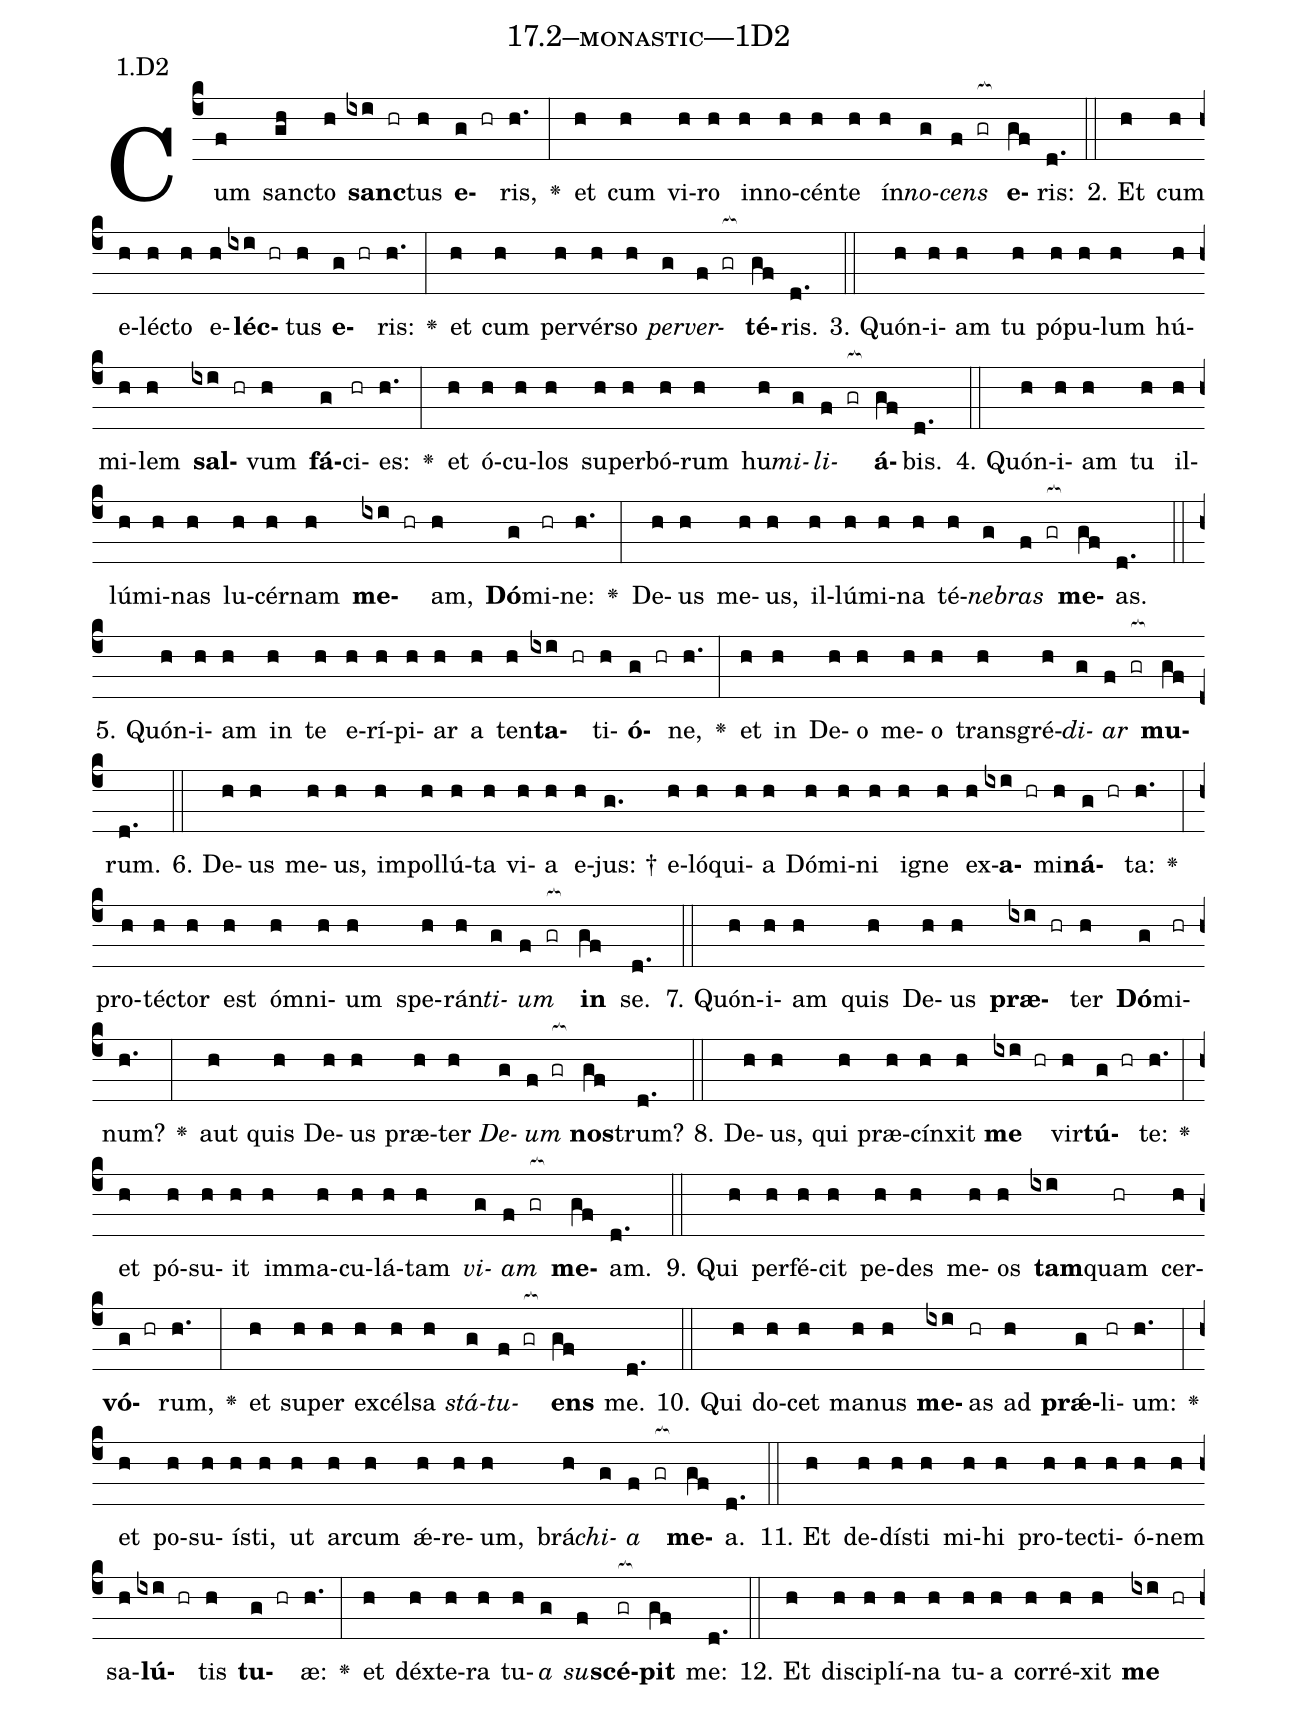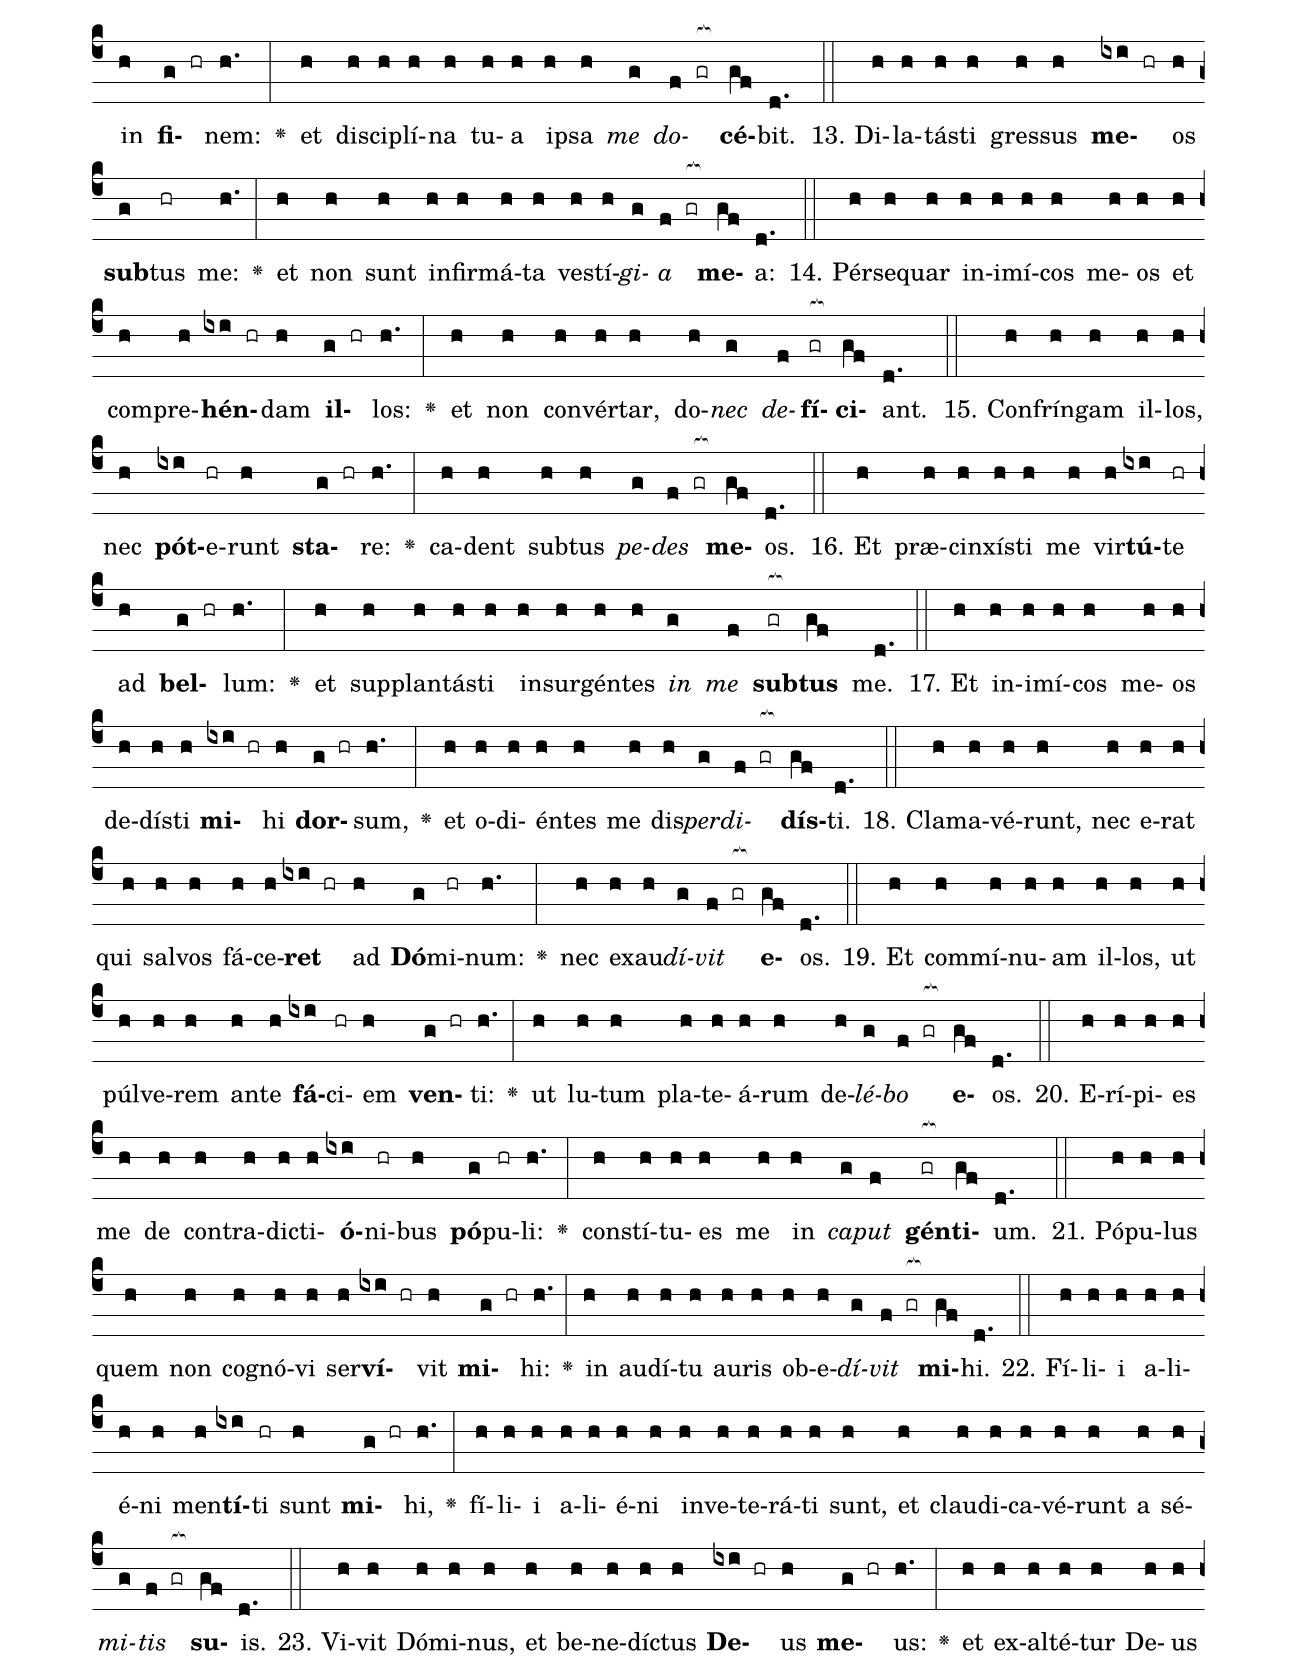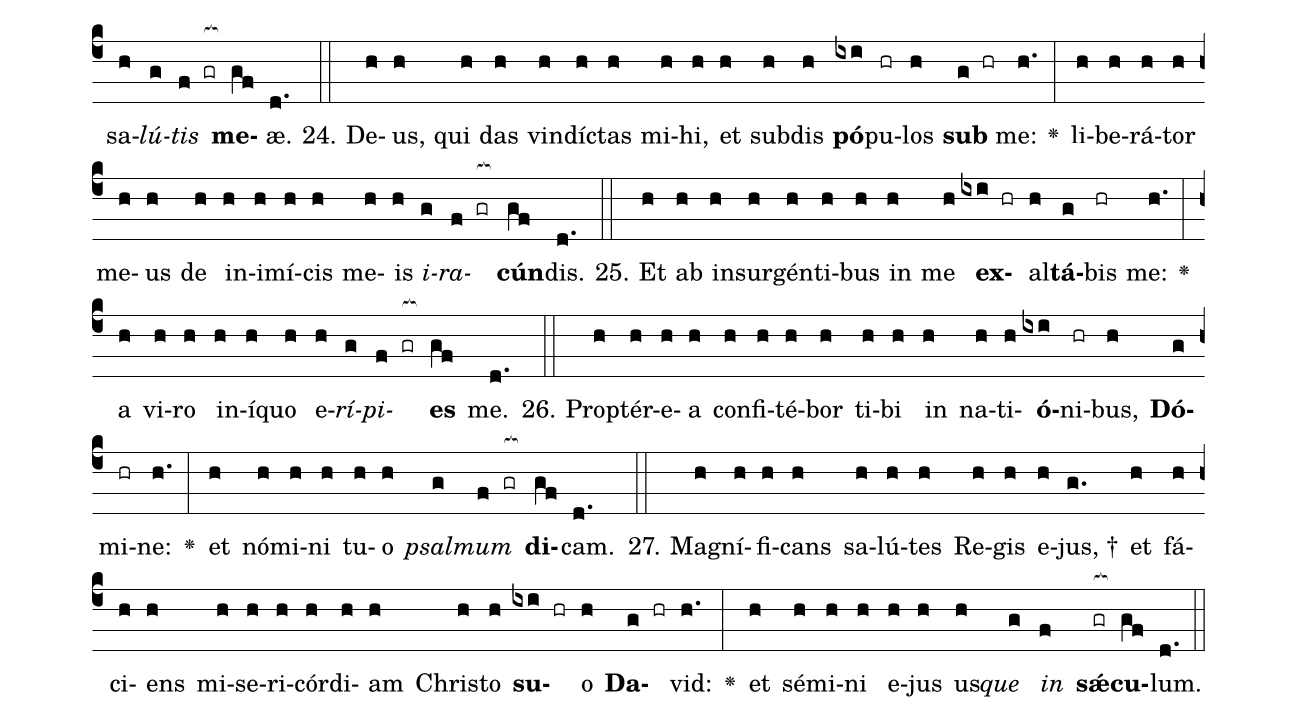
name: 17.2--monastic---1D2;
annotation: 1.D2;
%%
(c4)Cum(f) sanc(gh)to(h) <b>sanc</b>(ixi hr)tus(h) <b>e</b>(g hr)ris,(h.) <v>\greheightstar</v>(:) et(h) cum(h) vi(h)ro(h) in(h)no(h)cén(h)te(h) ín(h)<i>no</i>(g)<i>cens</i>(f gr[ocb:1{]) <b>e</b>(gf[ocb:0}])ris:(d.) (::)
2. Et(h) cum(h) e(h)léc(h)to(h) e(h)<b>léc</b>(ixi hr)tus(h) <b>e</b>(g hr)ris:(h.) <v>\greheightstar</v>(:) et(h) cum(h) per(h)vér(h)so(h) <i>per</i>(g)<i>ver</i>(f gr[ocb:1{])<b>té</b>(gf[ocb:0}])ris.(d.) (::)
3. Quón(h)i(h)am(h) tu(h) pó(h)pu(h)lum(h) hú(h)mi(h)lem(h) <b>sal</b>(ixi hr)vum(h) <b>fá</b>(g)ci(hr)es:(h.) <v>\greheightstar</v>(:) et(h) ó(h)cu(h)los(h) su(h)per(h)bó(h)rum(h) hu(h)<i>mi</i>(g)<i>li</i>(f gr[ocb:1{])<b>á</b>(gf[ocb:0}])bis.(d.) (::)
4. Quón(h)i(h)am(h) tu(h) il(h)lú(h)mi(h)nas(h) lu(h)cér(h)nam(h) <b>me</b>(ixi hr)am,(h) <b>Dó</b>(g)mi(hr)ne:(h.) <v>\greheightstar</v>(:) De(h)us(h) me(h)us,(h) il(h)lú(h)mi(h)na(h) té(h)<i>ne</i>(g)<i>bras</i>(f gr[ocb:1{]) <b>me</b>(gf[ocb:0}])as.(d.) (::)
5. Quón(h)i(h)am(h) in(h) te(h) e(h)rí(h)pi(h)ar(h) a(h) ten(h)<b>ta</b>(ixi hr)ti(h)<b>ó</b>(g hr)ne,(h.) <v>\greheightstar</v>(:) et(h) in(h) De(h)o(h) me(h)o(h) trans(h)gré(h)<i>di</i>(g)<i>ar</i>(f gr[ocb:1{]) <b>mu</b>(gf[ocb:0}])rum.(d.) (::)
6. De(h)us(h) me(h)us,(h) im(h)pol(h)lú(h)ta(h) vi(h)a(h) e(h)jus: †(g.) e(h)ló(h)qui(h)a(h) Dó(h)mi(h)ni(h) i(h)gne(h) ex(h)<b>a</b>(ixi hr)mi(h)<b>ná</b>(g hr)ta:(h.) <v>\greheightstar</v>(:) pro(h)téc(h)tor(h) est(h) óm(h)ni(h)um(h) spe(h)rán(h)<i>ti</i>(g)<i>um</i>(f gr[ocb:1{]) <b>in</b>(gf[ocb:0}]) se.(d.) (::)
7. Quón(h)i(h)am(h) quis(h) De(h)us(h) <b>præ</b>(ixi hr)ter(h) <b>Dó</b>(g)mi(hr)num?(h.) <v>\greheightstar</v>(:) aut(h) quis(h) De(h)us(h) præ(h)ter(h) <i>De</i>(g)<i>um</i>(f gr[ocb:1{]) <b>nos</b>(gf[ocb:0}])trum?(d.) (::)
8. De(h)us,(h) qui(h) præ(h)cín(h)xit(h) <b>me</b>(ixi hr) vir(h)<b>tú</b>(g hr)te:(h.) <v>\greheightstar</v>(:) et(h) pó(h)su(h)it(h) im(h)ma(h)cu(h)lá(h)tam(h) <i>vi</i>(g)<i>am</i>(f gr[ocb:1{]) <b>me</b>(gf[ocb:0}])am.(d.) (::)
9. Qui(h) per(h)fé(h)cit(h) pe(h)des(h) me(h)os(h) <b>tam</b>(ixi)quam(hr) cer(h)<b>vó</b>(g hr)rum,(h.) <v>\greheightstar</v>(:) et(h) su(h)per(h) ex(h)cél(h)sa(h) <i>stá</i>(g)<i>tu</i>(f gr[ocb:1{])<b>ens</b>(gf[ocb:0}]) me.(d.) (::)
10. Qui(h) do(h)cet(h) ma(h)nus(h) <b>me</b>(ixi)as(hr) ad(h) <b>prǽ</b>(g)li(hr)um:(h.) <v>\greheightstar</v>(:) et(h) po(h)su(h)ís(h)ti,(h) ut(h) ar(h)cum(h) ǽ(h)re(h)um,(h) brá(h)<i>chi</i>(g)<i>a</i>(f gr[ocb:1{]) <b>me</b>(gf[ocb:0}])a.(d.) (::)
11. Et(h) de(h)dís(h)ti(h) mi(h)hi(h) pro(h)tec(h)ti(h)ó(h)nem(h) sa(h)<b>lú</b>(ixi hr)tis(h) <b>tu</b>(g hr)æ:(h.) <v>\greheightstar</v>(:) et(h) déx(h)te(h)ra(h) tu(h)<i>a</i>(g) <i>su</i>(f)<b>scé</b>(gr[ocb:1{])<b>pit</b>(gf[ocb:0}]) me:(d.) (::)
12. Et(h) di(h)sci(h)plí(h)na(h) tu(h)a(h) cor(h)ré(h)xit(h) <b>me</b>(ixi hr) in(h) <b>fi</b>(g hr)nem:(h.) <v>\greheightstar</v>(:) et(h) di(h)sci(h)plí(h)na(h) tu(h)a(h) ip(h)sa(h) <i>me</i>(g) <i>do</i>(f gr[ocb:1{])<b>cé</b>(gf[ocb:0}])bit.(d.) (::)
13. Di(h)la(h)tás(h)ti(h) gres(h)sus(h) <b>me</b>(ixi hr)os(h) <b>sub</b>(g)tus(hr) me:(h.) <v>\greheightstar</v>(:) et(h) non(h) sunt(h) in(h)fir(h)má(h)ta(h) ves(h)tí(h)<i>gi</i>(g)<i>a</i>(f gr[ocb:1{]) <b>me</b>(gf[ocb:0}])a:(d.) (::)
14. Pér(h)se(h)quar(h) in(h)i(h)mí(h)cos(h) me(h)os(h) et(h) com(h)pre(h)<b>hén</b>(ixi hr)dam(h) <b>il</b>(g hr)los:(h.) <v>\greheightstar</v>(:) et(h) non(h) con(h)vér(h)tar,(h) do(h)<i>nec</i>(g) <i>de</i>(f)<b>fí</b>(gr[ocb:1{])<b>ci</b>(gf[ocb:0}])ant.(d.) (::)
15. Con(h)frín(h)gam(h) il(h)los,(h) nec(h) <b>pót</b>(ixi)e(hr)runt(h) <b>sta</b>(g hr)re:(h.) <v>\greheightstar</v>(:) ca(h)dent(h) sub(h)tus(h) <i>pe</i>(g)<i>des</i>(f gr[ocb:1{]) <b>me</b>(gf[ocb:0}])os.(d.) (::)
16. Et(h) præ(h)cin(h)xís(h)ti(h) me(h) vir(h)<b>tú</b>(ixi)te(hr) ad(h) <b>bel</b>(g hr)lum:(h.) <v>\greheightstar</v>(:) et(h) sup(h)plan(h)tás(h)ti(h) in(h)sur(h)gén(h)tes(h) <i>in</i>(g) <i>me</i>(f) <b>sub</b>(gr[ocb:1{])<b>tus</b>(gf[ocb:0}]) me.(d.) (::)
17. Et(h) in(h)i(h)mí(h)cos(h) me(h)os(h) de(h)dís(h)ti(h) <b>mi</b>(ixi hr)hi(h) <b>dor</b>(g hr)sum,(h.) <v>\greheightstar</v>(:) et(h) o(h)di(h)én(h)tes(h) me(h) dis(h)<i>per</i>(g)<i>di</i>(f gr[ocb:1{])<b>dís</b>(gf[ocb:0}])ti.(d.) (::)
18. Cla(h)ma(h)vé(h)runt,(h) nec(h) e(h)rat(h) qui(h) sal(h)vos(h) fá(h)ce(h)<b>ret</b>(ixi hr) ad(h) <b>Dó</b>(g)mi(hr)num:(h.) <v>\greheightstar</v>(:) nec(h) ex(h)au(h)<i>dí</i>(g)<i>vit</i>(f gr[ocb:1{]) <b>e</b>(gf[ocb:0}])os.(d.) (::)
19. Et(h) com(h)mí(h)nu(h)am(h) il(h)los,(h) ut(h) púl(h)ve(h)rem(h) an(h)te(h) <b>fá</b>(ixi)ci(hr)em(h) <b>ven</b>(g hr)ti:(h.) <v>\greheightstar</v>(:) ut(h) lu(h)tum(h) pla(h)te(h)á(h)rum(h) de(h)<i>lé</i>(g)<i>bo</i>(f gr[ocb:1{]) <b>e</b>(gf[ocb:0}])os.(d.) (::)
20. E(h)rí(h)pi(h)es(h) me(h) de(h) con(h)tra(h)dic(h)ti(h)<b>ó</b>(ixi)ni(hr)bus(h) <b>pó</b>(g)pu(hr)li:(h.) <v>\greheightstar</v>(:) con(h)stí(h)tu(h)es(h) me(h) in(h) <i>ca</i>(g)<i>put</i>(f) <b>gén</b>(gr[ocb:1{])<b>ti</b>(gf[ocb:0}])um.(d.) (::)
21. Pó(h)pu(h)lus(h) quem(h) non(h) co(h)gnó(h)vi(h) ser(h)<b>ví</b>(ixi hr)vit(h) <b>mi</b>(g hr)hi:(h.) <v>\greheightstar</v>(:) in(h) au(h)dí(h)tu(h) au(h)ris(h) ob(h)e(h)<i>dí</i>(g)<i>vit</i>(f gr[ocb:1{]) <b>mi</b>(gf[ocb:0}])hi.(d.) (::)
22. Fí(h)li(h)i(h) a(h)li(h)é(h)ni(h) men(h)<b>tí</b>(ixi)ti(hr) sunt(h) <b>mi</b>(g hr)hi,(h.) <v>\greheightstar</v>(:) fí(h)li(h)i(h) a(h)li(h)é(h)ni(h) in(h)ve(h)te(h)rá(h)ti(h) sunt,(h) et(h) clau(h)di(h)ca(h)vé(h)runt(h) a(h) sé(h)<i>mi</i>(g)<i>tis</i>(f gr[ocb:1{]) <b>su</b>(gf[ocb:0}])is.(d.) (::)
23. Vi(h)vit(h) Dó(h)mi(h)nus,(h) et(h) be(h)ne(h)díc(h)tus(h) <b>De</b>(ixi hr)us(h) <b>me</b>(g hr)us:(h.) <v>\greheightstar</v>(:) et(h) ex(h)al(h)té(h)tur(h) De(h)us(h) sa(h)<i>lú</i>(g)<i>tis</i>(f gr[ocb:1{]) <b>me</b>(gf[ocb:0}])æ.(d.) (::)
24. De(h)us,(h) qui(h) das(h) vin(h)díc(h)tas(h) mi(h)hi,(h) et(h) sub(h)dis(h) <b>pó</b>(ixi)pu(hr)los(h) <b>sub</b>(g hr) me:(h.) <v>\greheightstar</v>(:) li(h)be(h)rá(h)tor(h) me(h)us(h) de(h) in(h)i(h)mí(h)cis(h) me(h)is(h) <i>i</i>(g)<i>ra</i>(f gr[ocb:1{])<b>cún</b>(gf[ocb:0}])dis.(d.) (::)
25. Et(h) ab(h) in(h)sur(h)gén(h)ti(h)bus(h) in(h) me(h) <b>ex</b>(ixi hr)al(h)<b>tá</b>(g)bis(hr) me:(h.) <v>\greheightstar</v>(:) a(h) vi(h)ro(h) in(h)í(h)quo(h) e(h)<i>rí</i>(g)<i>pi</i>(f gr[ocb:1{])<b>es</b>(gf[ocb:0}]) me.(d.) (::)
26. Prop(h)tér(h)e(h)a(h) con(h)fi(h)té(h)bor(h) ti(h)bi(h) in(h) na(h)ti(h)<b>ó</b>(ixi)ni(hr)bus,(h) <b>Dó</b>(g)mi(hr)ne:(h.) <v>\greheightstar</v>(:) et(h) nó(h)mi(h)ni(h) tu(h)o(h) <i>psal</i>(g)<i>mum</i>(f gr[ocb:1{]) <b>di</b>(gf[ocb:0}])cam.(d.) (::)
27. Ma(h)gní(h)fi(h)cans(h) sa(h)lú(h)tes(h) Re(h)gis(h) e(h)jus, †(g.) et(h) fá(h)ci(h)ens(h) mi(h)se(h)ri(h)cór(h)di(h)am(h) Chris(h)to(h) <b>su</b>(ixi hr)o(h) <b>Da</b>(g hr)vid:(h.) <v>\greheightstar</v>(:) et(h) sé(h)mi(h)ni(h) e(h)jus(h) us(h)<i>que</i>(g) <i>in</i>(f) <b>sǽ</b>(gr[ocb:1{])<b>cu</b>(gf[ocb:0}])lum.(d.) (::)
